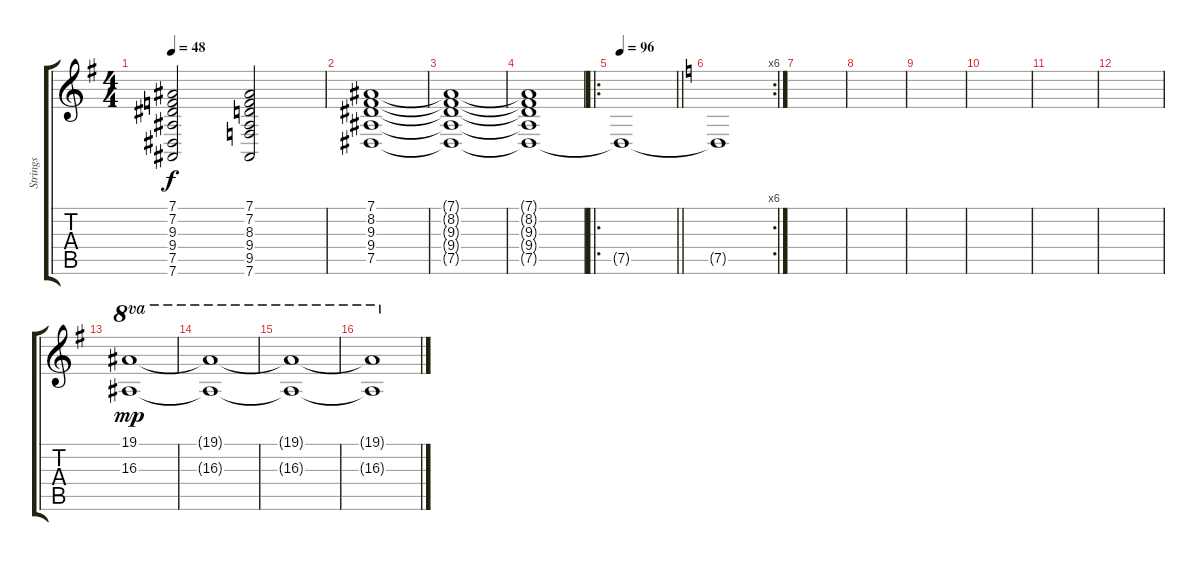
\track ("Strings" "Strings") {instrument stringensemble1}
\staff {score tabs}
\tuning (Eb4 Bb3 Gb3 Db3 Ab2 Eb2) {hide}
\ts (4 4)
\tempo 48
\clef g2
\ks g
(7.1 7.2 9.3 9.4 7.5 7.6).2{dy f} (7.1 7.2 8.3 9.4 9.5 7.6).2 |
(7.1 8.2 9.3 9.4 7.5).1 |
(7.1{t} 8.2{t} 9.3{t} 9.4{t} 7.5{t}).1 |
(7.1{t} 8.2{t} 9.3{t} 9.4{t} 7.5{t}).1 |
\ro
\tempo 96
\barLineRight lightlight
7.5{t}.1 |
\rc 6
\ks c
7.5{t}.1 |
|
|
|
|
|
|
\ks g
(19.1 16.3).1{ot 8va dy mp} |
(19.1{t} 16.3{t}).1{ot 8va} |
(19.1{t} 16.3{t}).1{ot 8va} |
(19.1{t} 16.3{t}).1{ot 8va}
